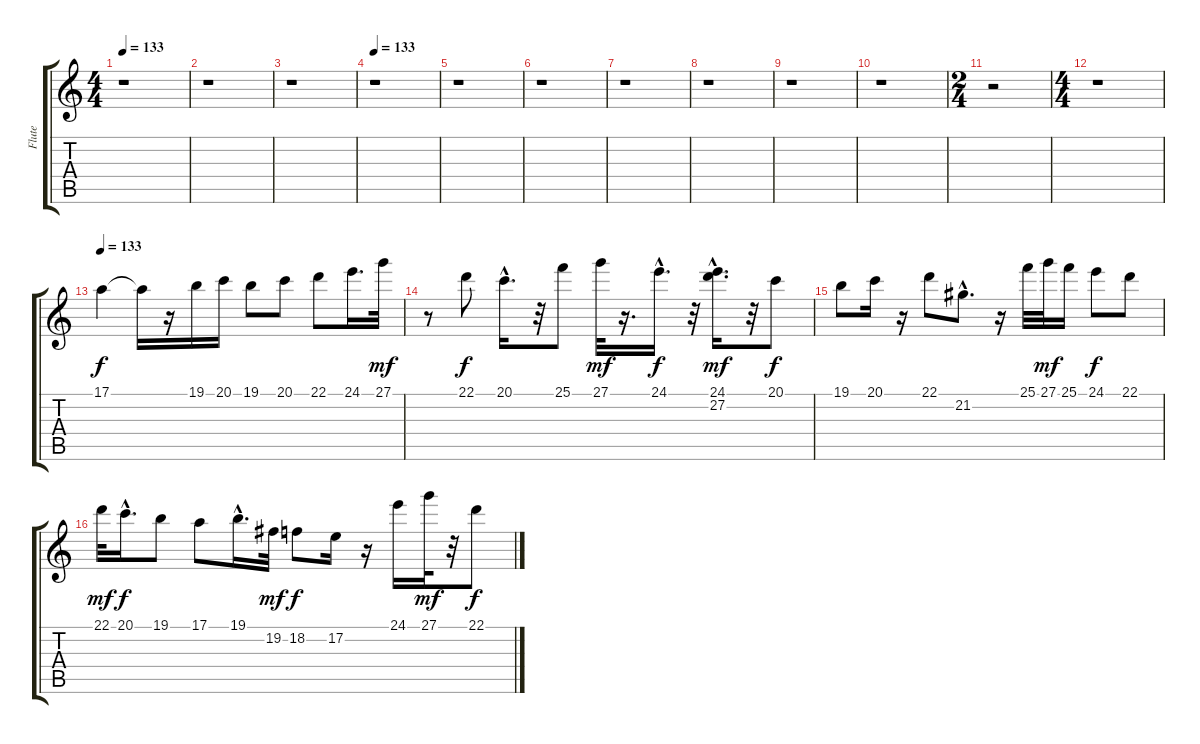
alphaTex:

\track ("Flute" "Flute") {instrument flute}
\staff {score tabs}
\tuning (E4 B3 G3 D3 A2 E2) {hide}
\ts (4 4)
\tempo 133
\clef g2
\ks c
r.1{dy f} |
r.1 |
r.1 |
\tempo 133
r.1 |
r.1 |
r.1 |
r.1 |
r.1 |
r.1 |
r.1 |
\ts (2 4)
r.2 |
\ts (4 4)
r.1 |
\tempo 133
17.1.4{instrument piccolo} 17.1{t}.16 r.16 19.1.16 20.1.16 19.1.8 20.1.8 22.1.8 24.1.16{d} 27.1.32{dy mf} |
r.8 22.1.8{dy f} 20.1{hac}.16{d} r.32 25.1.8 27.1.32{dy mf} r.16{d} 24.1{hac}.16{d dy f} r.32 (24.1 27.2{hac}).16{d dy mf} r.32 20.1.8{dy f} |
19.1.8 20.1.16 r.16 22.1.8 21.2{hac}.8{d} r.16 25.1.32 27.1.32{dy mf} 25.1.16 24.1.8{dy f} 22.1.8 |
22.1.32{dy mf} 20.1{hac}.16{d dy f} 19.1.8 17.1.8 19.1{hac}.16{d} 19.2.32{dy mf} 18.2.8{dy f} 17.2.16 r.16 24.1.16 27.1.32{dy mf} r.32 22.1.8{dy f}
